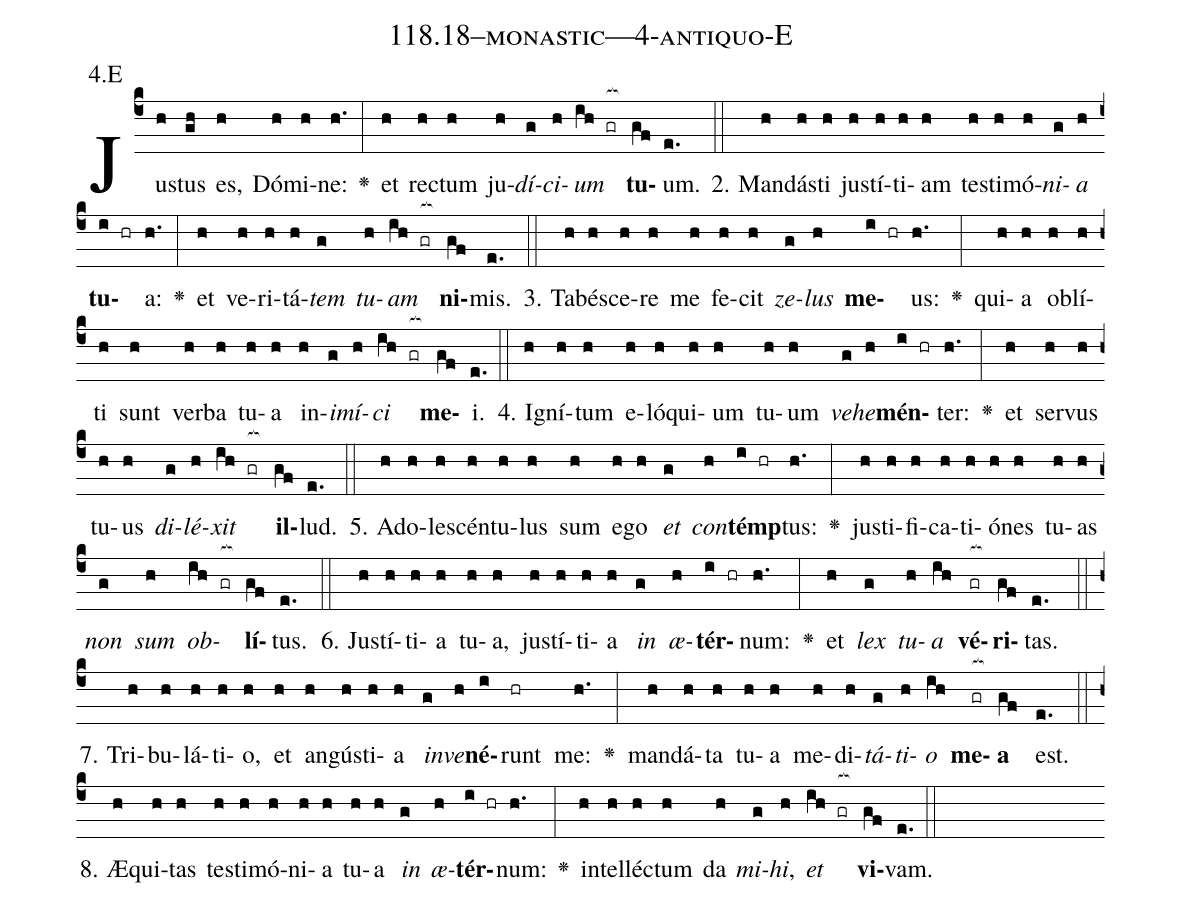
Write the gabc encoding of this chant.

name: 118.18--monastic---4-antiquo-E;
annotation: 4.E;
%%
(c4)Jus(h)tus(gh) es,(h) Dó(h)mi(h)ne:(h.) <v>\greheightstar</v>(:) et(h) rec(h)tum(h) ju(h)<i>dí</i>(g)<i>ci</i>(h)<i>um</i>(ih gr[ocb:1{]) <b>tu</b>(gf[ocb:0}])um.(e.) (::)
2. Man(h)dás(h)ti(h) jus(h)tí(h)ti(h)am(h) tes(h)ti(h)mó(h)<i>ni</i>(g)<i>a</i>(h) <b>tu</b>(i hr)a:(h.) <v>\greheightstar</v>(:) et(h) ve(h)ri(h)tá(h)<i>tem</i>(g) <i>tu</i>(h)<i>am</i>(ih gr[ocb:1{]) <b>ni</b>(gf[ocb:0}])mis.(e.) (::)
3. Ta(h)bé(h)sce(h)re(h) me(h) fe(h)cit(h) <i>ze</i>(g)<i>lus</i>(h) <b>me</b>(i hr)us:(h.) <v>\greheightstar</v>(:) qui(h)a(h) ob(h)lí(h)ti(h) sunt(h) ver(h)ba(h) tu(h)a(h) in(h)<i>i</i>(g)<i>mí</i>(h)<i>ci</i>(ih gr[ocb:1{]) <b>me</b>(gf[ocb:0}])i.(e.) (::)
4. I(h)gní(h)tum(h) e(h)ló(h)qui(h)um(h) tu(h)um(h) <i>ve</i>(g)<i>he</i>(h)<b>mén</b>(i hr)ter:(h.) <v>\greheightstar</v>(:) et(h) ser(h)vus(h) tu(h)us(h) <i>di</i>(g)<i>lé</i>(h)<i>xit</i>(ih gr[ocb:1{]) <b>il</b>(gf[ocb:0}])lud.(e.) (::)
5. Ad(h)o(h)le(h)scén(h)tu(h)lus(h) sum(h) e(h)go(h) <i>et</i>(g) <i>con</i>(h)<b>témp</b>(i hr)tus:(h.) <v>\greheightstar</v>(:) jus(h)ti(h)fi(h)ca(h)ti(h)ó(h)nes(h) tu(h)as(h) <i>non</i>(g) <i>sum</i>(h) <i>ob</i>(ih gr[ocb:1{])<b>lí</b>(gf[ocb:0}])tus.(e.) (::)
6. Jus(h)tí(h)ti(h)a(h) tu(h)a,(h) jus(h)tí(h)ti(h)a(h) <i>in</i>(g) <i>æ</i>(h)<b>tér</b>(i hr)num:(h.) <v>\greheightstar</v>(:) et(h) <i>lex</i>(g) <i>tu</i>(h)<i>a</i>(ih) <b>vé</b>(gr[ocb:1{])<b>ri</b>(gf[ocb:0}])tas.(e.) (::)
7. Tri(h)bu(h)lá(h)ti(h)o,(h) et(h) an(h)gús(h)ti(h)a(h) <i>in</i>(g)<i>ve</i>(h)<b>né</b>(i)runt(hr) me:(h.) <v>\greheightstar</v>(:) man(h)dá(h)ta(h) tu(h)a(h) me(h)di(h)<i>tá</i>(g)<i>ti</i>(h)<i>o</i>(ih) <b>me</b>(gr[ocb:1{])<b>a</b>(gf[ocb:0}]) est.(e.) (::)
8. Æ(h)qui(h)tas(h) tes(h)ti(h)mó(h)ni(h)a(h) tu(h)a(h) <i>in</i>(g) <i>æ</i>(h)<b>tér</b>(i hr)num:(h.) <v>\greheightstar</v>(:) in(h)tel(h)léc(h)tum(h) da(h) <i>mi</i>(g)<i>hi</i>,(h) <i>et</i>(ih gr[ocb:1{]) <b>vi</b>(gf[ocb:0}])vam.(e.) (::)
